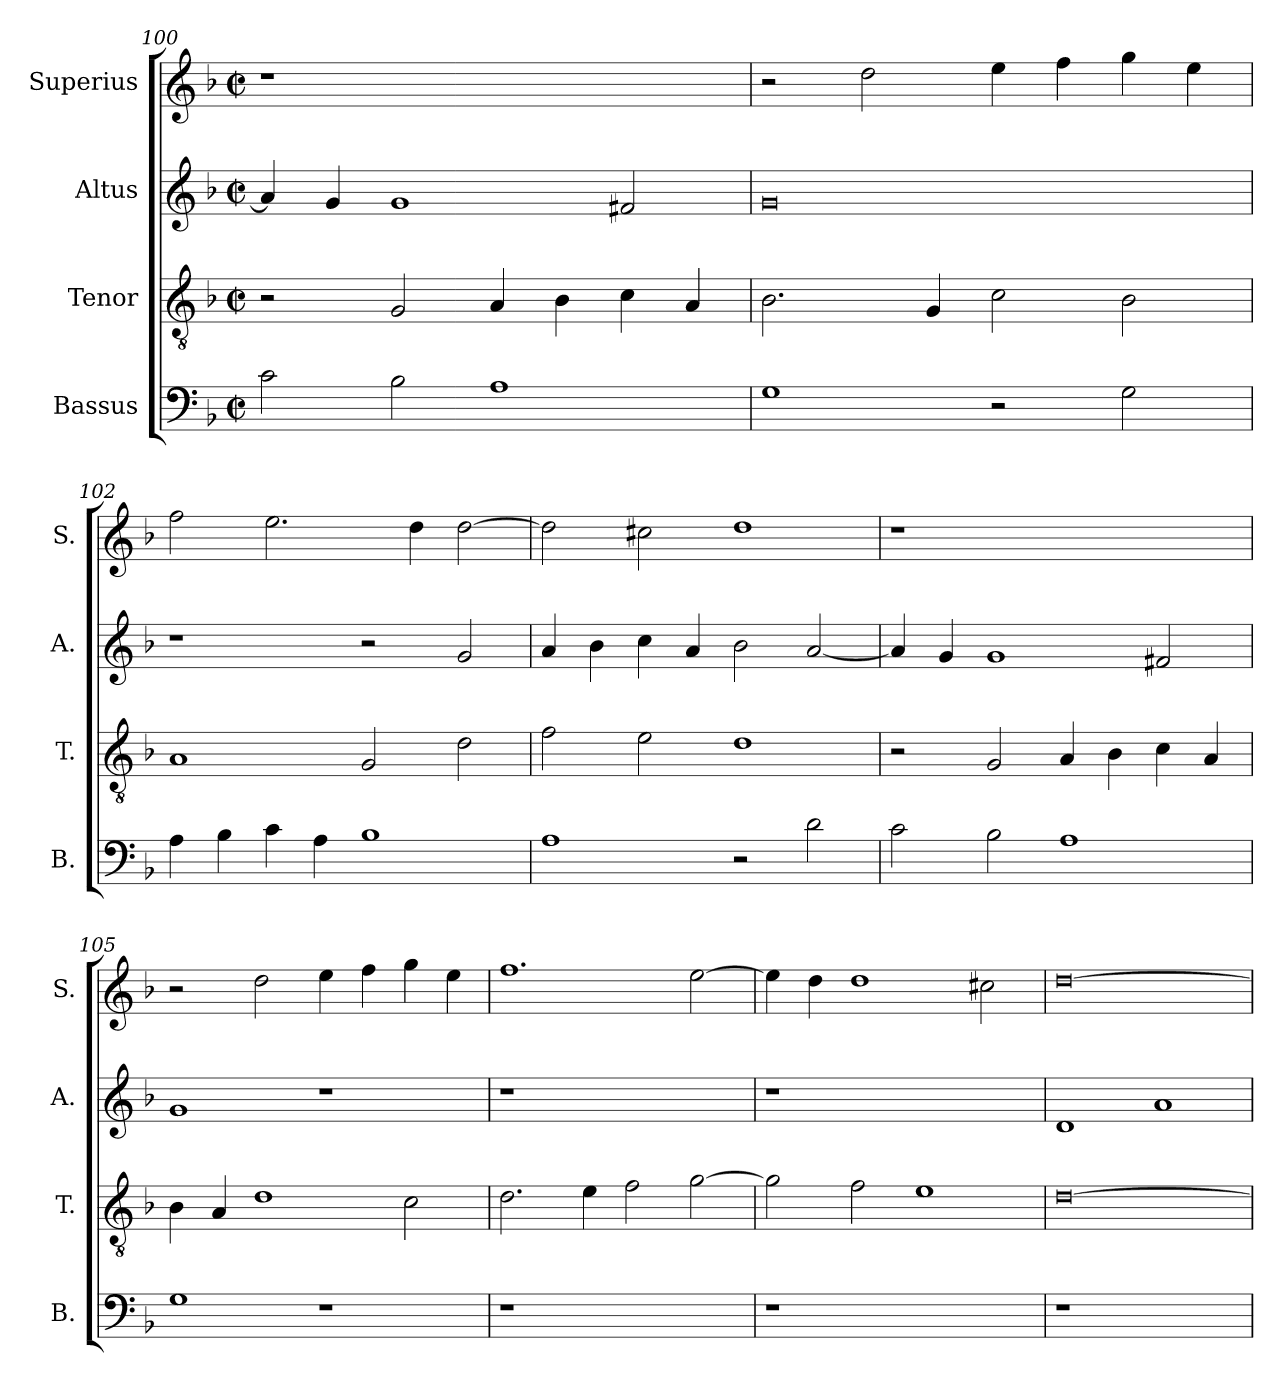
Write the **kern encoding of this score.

**kern	**kern	**kern	**kern
*part4	*part3	*part2	*part1
*staff4	*staff3	*staff2	*staff1
*I"Bassus	*I"Tenor	*I"Altus	*I"Superius
*I'B.	*I'T.	*I'A.	*I'S.
!!LO:PB:g=z
*clefF4	*clefGv2	*clefG2	*clefG2
*	*ITrd7c12	*	*
*k[b-]	*k[b-]	*k[b-]	*k[b-]
*F:	*F:	*F:	*F:
*M2/2	*M2/2	*M2/2	*M2/2
*met(c|)	*met(c|)	*met(c|)	*met(c|)
=100	=100	=100	=100
!	!	!	!LO:N:vis=1
2ci\	2r	4ai/]	1r
.	.	4gi/	.
2B-i\	2GGi/	1gi	.
1Ai	4AAi/	.	1ryy
.	4BB-i\	.	.
.	4Ci\	2f#Xi/	.
.	4AAi/	.	.
=101	=101	=101	=101
1Gi	2.BB-i\	0gi	2r
.	.	.	2ddi\
.	4GGi/	.	.
2r	2Ci\	.	4eei\
.	.	.	4ffi\
2Gi\	2BB-i\	.	4ggi\
.	.	.	4eei\
=102	=102	=102	=102
4Ai\	1AAi	1r	2ffi\
4B-i\	.	.	.
4ci\	.	.	2.eei\
4Ai\	.	.	.
1B-i	2GGi/	2r	.
.	.	.	4ddi\
.	2Di\	2gi/	[>2ddi\
=103	=103	=103	=103
1Ai	2Fi\	4ai/	2ddi\]
.	.	4b-i\	.
.	2Ei\	4cci\	2cc#Xi\
.	.	4ai/	.
2r	1Di	2b-i\	1ddi
2di\	.	[<2ai/	.
!!LO:LB:g=z
=104	=104	=104	=104
!	!	!	!LO:N:vis=1
2ci\	2r	4ai/]	1r
.	.	4gi/	.
2B-i\	2GGi/	1gi	.
1Ai	4AAi/	.	1ryy
.	4BB-i\	.	.
.	4Ci\	2f#Xi/	.
.	4AAi/	.	.
=105	=105	=105	=105
1Gi	4BB-i\	1gi	2r
.	4AAi/	.	.
.	1Di	.	2ddi\
1r	.	1r	4eei\
.	.	.	4ffi\
.	2Ci\	.	4ggi\
.	.	.	4eei\
=106	=106	=106	=106
!LO:N:vis=1	!	!LO:N:vis=1	!
1r	2.Di\	1r	1.ffi
.	4Ei\	.	.
1ryy	2Fi\	1ryy	.
.	[>2Gi\	.	[>2eei\
=107	=107	=107	=107
!LO:N:vis=1	!	!LO:N:vis=1	!
1r	2Gi\]	1r	4eei\]
.	.	.	4ddi\
.	2Fi\	.	1ddi
1ryy	1Ei	1ryy	.
.	.	.	2cc#Xi\
=108	=108	=108	=108
!LO:N:vis=1	!	!	!
1r	[>0Di	1di	[>0ddi
1ryy	.	1ai	.
=	=	=	=
*-	*-	*-	*-
